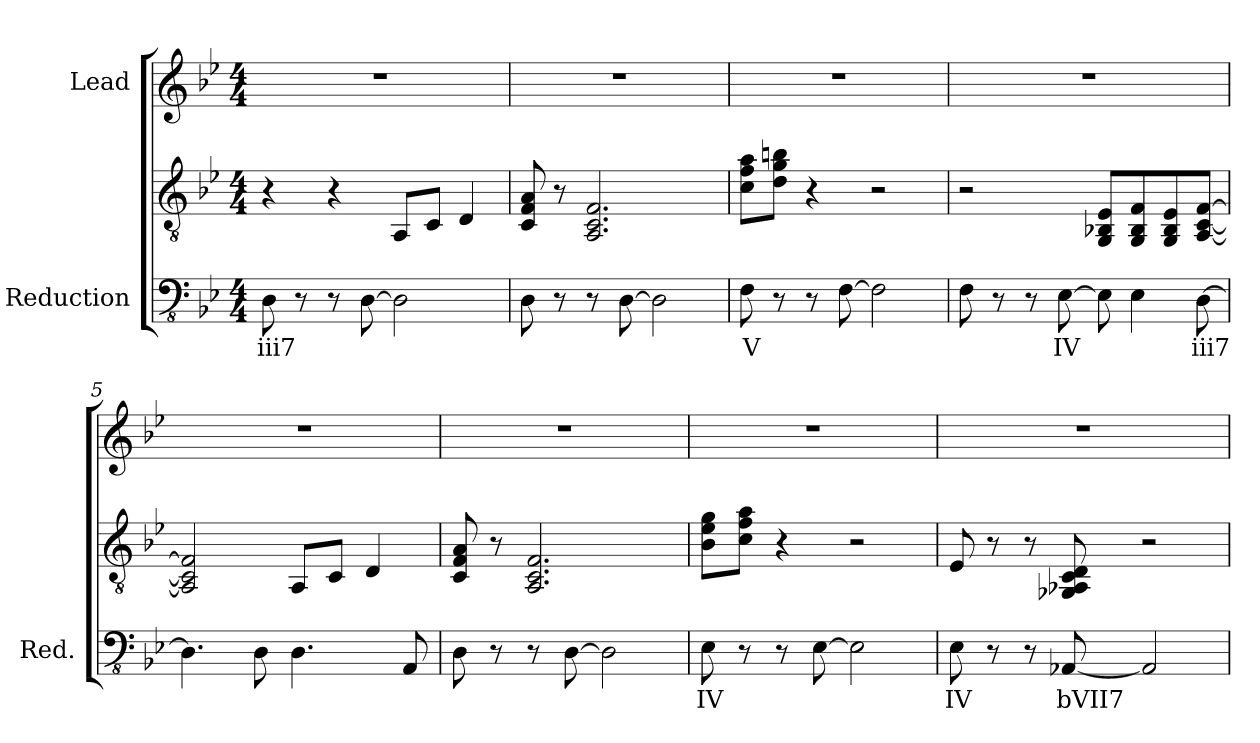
**kern	**text	**kern	**kern
*part2	*part2	*part2	*part1
*staff3	*staff3	*staff2	*staff1
*I"Reduction	*	*	*I"Lead
*I'Red.	*	*	*
!!LO:PB:g=z
*clefFv4	*	*clefGv2	*clefG2
*k[b-e-]	*	*k[b-e-]	*k[b-e-]
*B-:	*	*B-:	*B-:
*M4/4	*	*M4/4	*M4/4
=1	=1	=1	=1
!	!LO:LY:b:color=#000000	!	!
8DDi\	iii7	4r	1r
8r	.	.	.
8r	.	4r	.
[>8DDi\	.	.	.
2DDi\]	.	8AAi/L	.
.	.	8Ci/J	.
.	.	4Di/	.
=2	=2	=2	=2
8DDi\	.	8Ci/ 8Fi 8Ai	1r
8r	.	8r	.
8r	.	2.AAi/ 2.Ci 2.Fi	.
[>8DDi\	.	.	.
2DDi\]	.	.	.
=3	=3	=3	=3
!	!LO:LY:b:color=#000000	!	!
8FFi\	V	8ci\ 8fi 8aiL	1r
!	!LO:LY:b:color=#000000	!	!
8r	VI7	8di\ 8gi 8bniJ	.
8r	.	4r	.
[>8FFi\	.	.	.
2FFi\]	.	2r	.
=4	=4	=4	=4
8FFi\	.	2r	1r
8r	.	.	.
8r	.	.	.
!	!LO:LY:b:color=#000000	!	!
[>8EE-i\	IV	.	.
8EE-i\]	.	8GGi/ 8BB-Xi 8E-iL	.
4EE-i\	.	8GGi/ 8BB-i 8Fi	.
.	.	8GGi/ 8BB-i 8E-i	.
!	!LO:LY:b:color=#000000	!	!
[>8DDi\	iii7	[<8AAi/ [<8Ci [>8FiJ	.
!!LO:LB:g=z
=5	=5	=5	=5
4.DDi\]	.	2AAi/] 2Ci] 2Fi]	1r
8DDi\	.	.	.
4.DDi\	.	8AAi/L	.
.	.	8Ci/J	.
.	.	4Di/	.
8AAAi/	.	.	.
=6	=6	=6	=6
8DDi\	.	8Ci/ 8Fi 8Ai	1r
8r	.	8r	.
8r	.	2.AAi/ 2.Ci 2.Fi	.
[>8DDi\	.	.	.
2DDi\]	.	.	.
=7	=7	=7	=7
!	!LO:LY:b:color=#000000	!	!
8EE-i\	IV	8B-i\ 8e-i 8giL	1r
!	!LO:LY:b:color=#000000	!	!
8r	V7	8ci\ 8fi 8aiJ	.
8r	.	4r	.
[>8EE-i\	.	.	.
2EE-i\]	.	2r	.
=8	=8	=8	=8
!	!LO:LY:b:color=#000000	!	!
8EE-i\	IV	8E-i/	1r
8r	.	8r	.
8r	.	8r	.
!	!LO:LY:b:color=#000000	!	!
[<8AAA-Xi/	bVII7	8GG-Xi/ 8AA-Xi 8Ci 8Di	.
2AAA-i/]	.	2r	.
=	=	=	=
*-	*-	*-	*-
